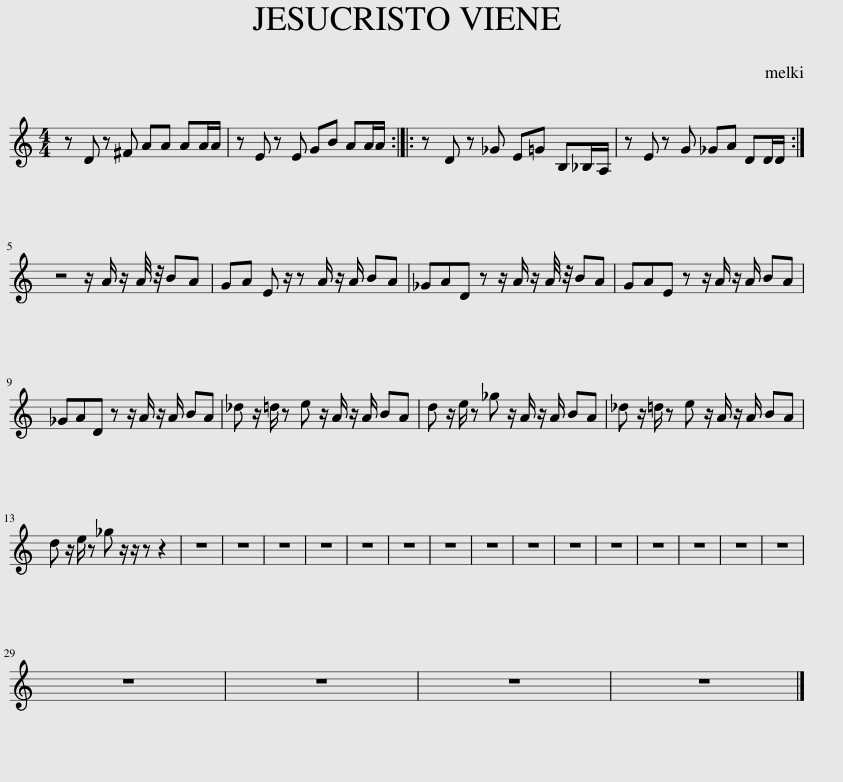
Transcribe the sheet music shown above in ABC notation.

X:1
L:1/8
M:4/4
I:linebreak $
K:C
V:1 treble
V:1
 z D z ^F AA AA/A/ | z E z E GB AA/A/ :: z D z _G E=G B,_B,/A,/ | z E z G _GA DD/D/ :|$ z4 z/ A/ z/ A/4 z/4 BA | %5
 GA E z/ z A/ z/ A/ BA | _GAD z z/ A/ z/ A/4 z/4 BA | GAE z z/ A/ z/ A/ BA |$ _GAD z z/ A/ z/ A/ BA | _d z/ =d/ z e z/ A/ z/ A/ BA | %10
 d z/ e/ z _g z/ A/ z/ A/ BA | _d z/ =d/ z e z/ A/ z/ A/ BA |$ d z/ e/ z _g z/ z/ z z2 | z8 | z8 | %15
 z8 | z8 | z8 | z8 | z8 | %20
 z8 | z8 | z8 | z8 | z8 | %25
 z8 | z8 | z8 |$ z8 | z8 | %30
 z8 | z8 |] %32
